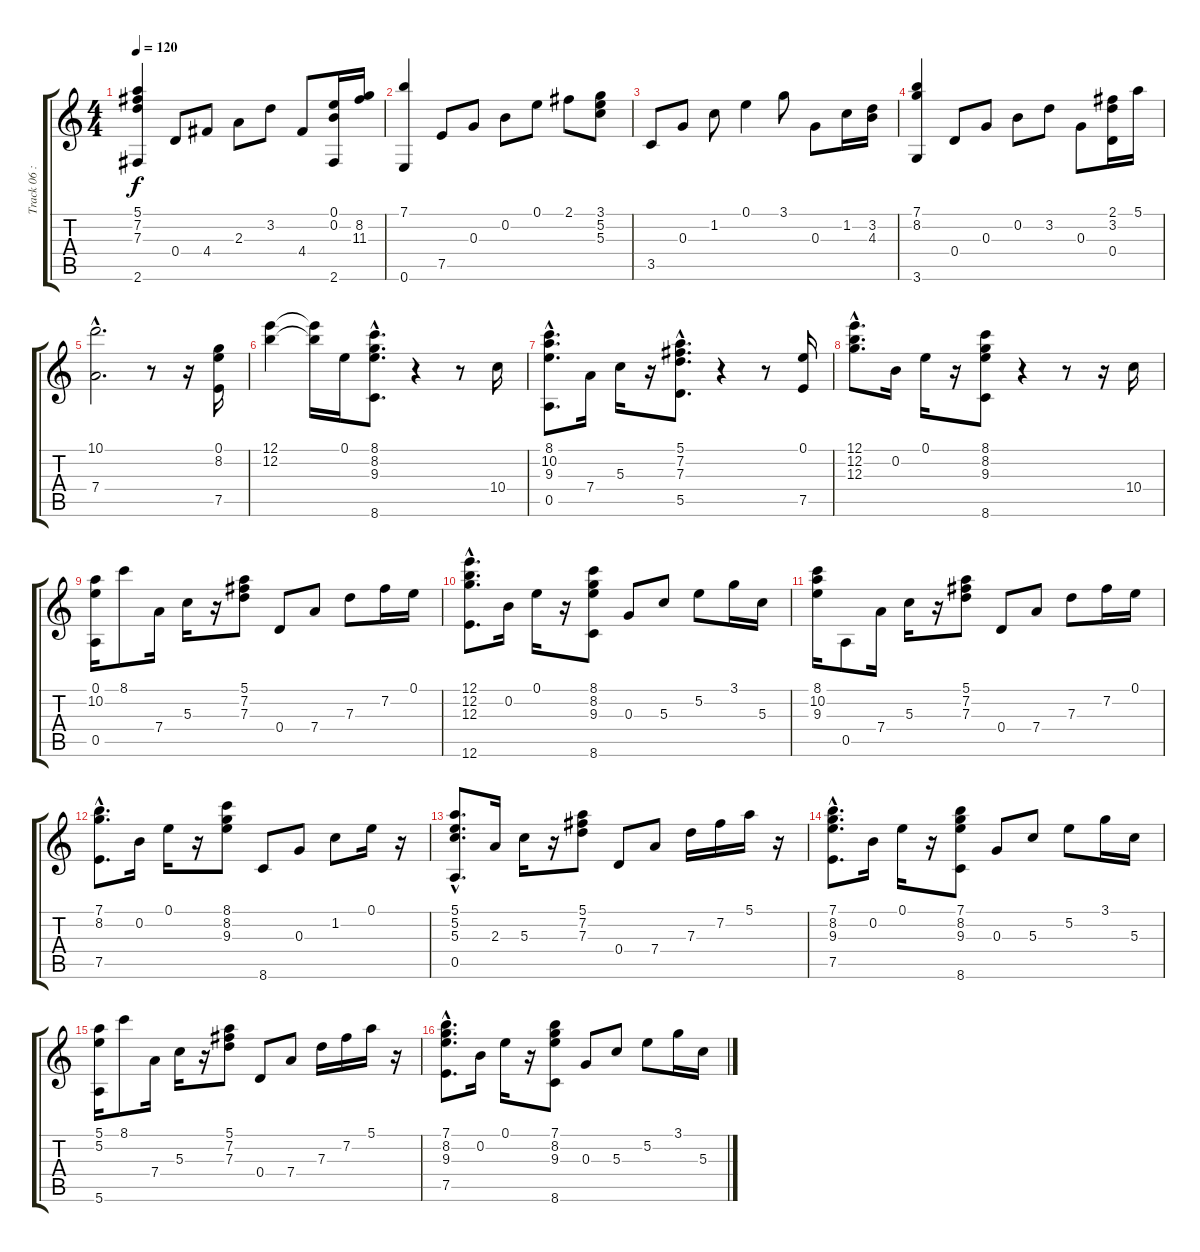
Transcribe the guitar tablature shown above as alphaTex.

\track ("Track 06 : unspecified" "Track 06 :") {instrument acousticguitarnylon}
\staff {score tabs}
\tuning (E4 B3 G3 D3 A2 E2) {hide}
\ts (4 4)
\tempo 120
\clef g2
\ks c
(5.1 7.2 7.3 2.6).4{dy f} 0.4.8 4.4.8 2.3.8 3.2.8 4.4.8 (0.1 0.2 2.6).16 (8.2 11.3).16 |
(7.1 0.6).4 7.5.8 0.3.8 0.2.8 0.1.8 2.1.8 (3.1 5.2 5.3).8 |
3.5.8 0.3.8 1.2.8 0.1.4 3.1.8 0.3.8 1.2.16 (3.2 4.3).16 |
(7.1 8.2 3.6).4 0.4.8 0.3.8 0.2.8 3.2.8 0.3.8 (2.1 3.2 0.4).16 5.1.16 |
(10.1{hac} 7.4{hac}).2{d} r.8 r.16 (0.1 8.2 7.5).16 |
(12.1 12.2).4 (12.1{t} 12.2{t}).16 0.1.16 (8.1{hac} 8.2{hac} 9.3{hac} 8.6{hac}).8{d} r.4 r.8 10.4.16 |
(8.1{hac} 10.2{hac} 9.3{hac} 0.5{hac}).8{d} 7.4.16 5.3.16 r.16 (5.1{hac} 7.2{hac} 7.3{hac} 5.5{hac}).8{d} r.4 r.8 (0.1 7.5).16 |
(12.1{hac} 12.2{hac} 12.3{hac}).8{d} 0.2.16 0.1.16 r.16 (8.1 8.2 9.3 8.6).8 r.4 r.8 r.16 10.4.16 |
(0.1 10.2 0.5).16 8.1.8 7.4.16 5.3.16 r.16 (5.1 7.2 7.3).8 0.4.8 7.4.8 7.3.8 7.2.16 0.1.16 |
(12.1{hac} 12.2{hac} 12.3{hac} 12.6{hac}).8{d} 0.2.16 0.1.16 r.16 (8.1 8.2 9.3 8.6).8 0.3.8 5.3.8 5.2.8 3.1.16 5.3.16 |
(8.1 10.2 9.3).16 0.5.8 7.4.16 5.3.16 r.16 (5.1 7.2 7.3).8 0.4.8 7.4.8 7.3.8 7.2.16 0.1.16 |
(7.1{hac} 8.2{hac} 7.5{hac}).8{d} 0.2.16 0.1.16 r.16 (8.1 8.2 9.3).8 8.6.8 0.3.8 1.2.8 0.1.16 r.16 |
(5.1{hac} 5.2{hac} 5.3{hac} 0.5{hac}).8{d} 2.3.16 5.3.16 r.16 (5.1 7.2 7.3).8 0.4.8 7.4.8 7.3.16 7.2.16 5.1.16 r.16 |
(7.1{hac} 8.2{hac} 9.3{hac} 7.5{hac}).8{d} 0.2.16 0.1.16 r.16 (7.1 8.2 9.3 8.6).8 0.3.8 5.3.8 5.2.8 3.1.16 5.3.16 |
(5.1 5.2 5.6).16 8.1.8 7.4.16 5.3.16 r.16 (5.1 7.2 7.3).8 0.4.8 7.4.8 7.3.16 7.2.16 5.1.16 r.16 |
(7.1{hac} 8.2{hac} 9.3{hac} 7.5{hac}).8{d} 0.2.16 0.1.16 r.16 (7.1 8.2 9.3 8.6).8 0.3.8 5.3.8 5.2.8 3.1.16 5.3.16
